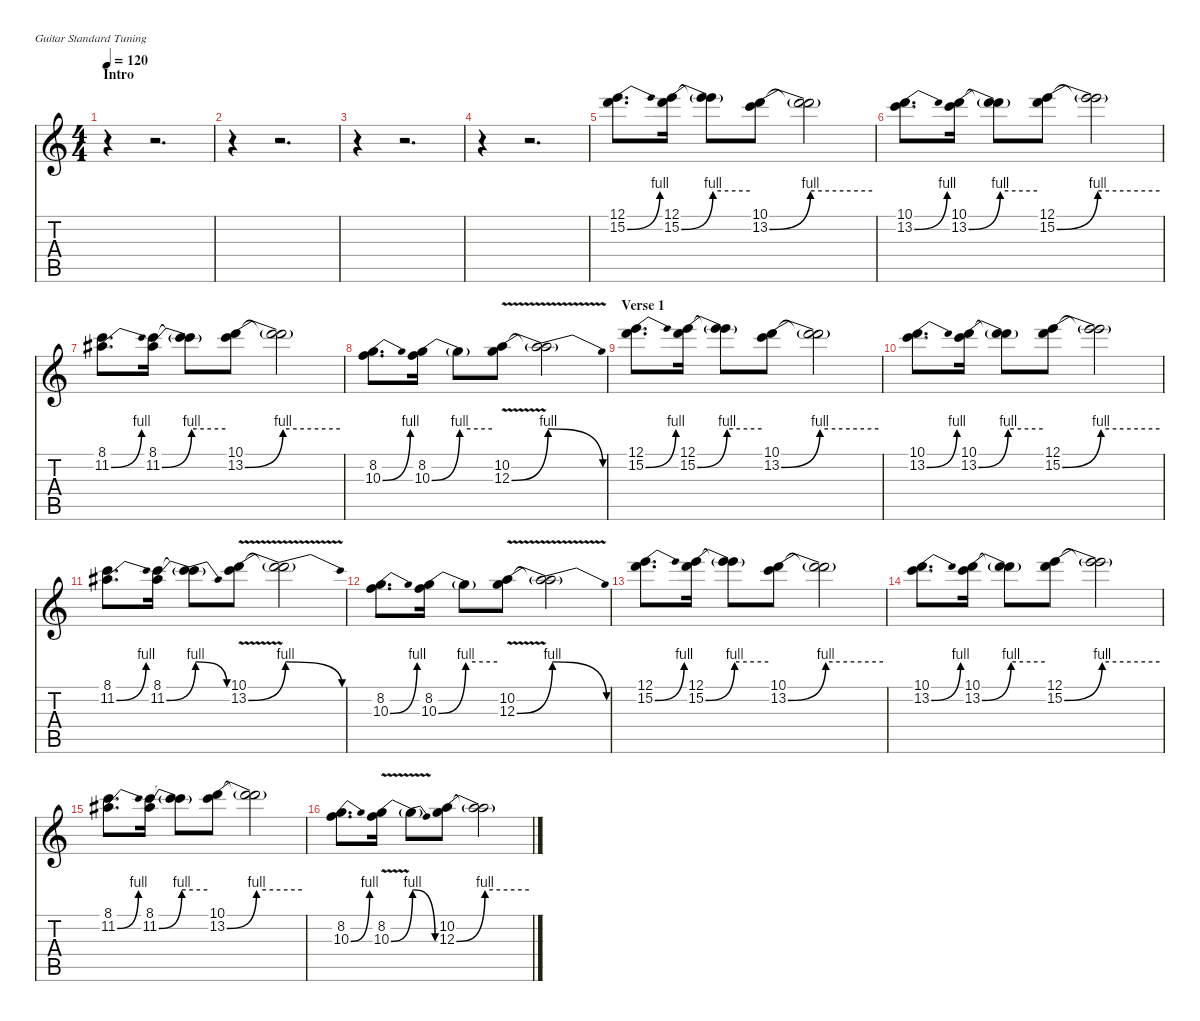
\defaultSystemsLayout 4
\hideDynamics
\bracketExtendMode nobrackets
\singleTrackTrackNamePolicy hidden
\multiTrackTrackNamePolicy hidden
\otherSystemsTrackNameOrientation horizontal
\track ("Dave" "dist.guit.") {instrument distortionguitar}
\staff {score tabs}
\tuning (E4 B3 G3 D3 A2 E2)
\ts (4 4)
\section ("" "Intro")
\tempo 120
\clef g2
\ks c
r.4{dy f instrument distortionguitar beam Down} r.2{d beam Down} |
r.4{beam Down} r.2{d beam Down} |
r.4{beam Down} r.2{d beam Down} |
r.4{beam Down} r.2{d beam Down} |
(12.1 15.2{be (bend 0 0 30 4)}).8{d beam Down} (12.1 15.2{be (bend 0 0 60 4)}).16{beam Down} (12.1{t} 15.2{be (hold 0 4 60 4) t}).8{beam Down} (10.1 13.2{be (bend 0 0 60 4)}).8{beam Down} (10.1{t} 13.2{be (hold 0 4 60 4) t}).2{beam Down} |
(10.1 13.2{be (bend 0 0 30 4)}).8{d beam Down} (10.1 13.2{be (bend 0 0 60 4)}).16{beam Down} (10.1{t} 13.2{be (hold 0 4 60 4) t}).8{beam Down} (12.1 15.2{be (bend 0 0 60 4)}).8{beam Down} (12.1{t} 15.2{be (hold 0 4 60 4) t}).2{beam Down} |
(8.1 11.2{be (bend 0 0 30 4) acc #}).8{d beam Down} (8.1 11.2{be (bend 0 0 60 4) acc #}).16{beam Down} (8.1{t} 11.2{be (hold 0 4 60 4) t}).8{beam Down} (10.1 13.2{be (bend 0 0 60 4)}).8{beam Down} (10.1{t} 13.2{be (hold 0 4 60 4) t}).2{beam Down} |
(8.2 10.3{be (bend 0 0 30 4)}).8{d beam Down} (8.2 10.3{be (bend 0 0 60 4)}).16{beam Down} 10.3{be (hold 0 4 60 4) t}.8{beam Down} (10.2 12.3{be (bend 0 0 60 4) v}).8{beam Down} (10.2{t} 12.3{be (release 0 4 60 0) t}).2{beam Down} |
\section ("" "Verse 1")
(12.1 15.2{be (bend 0 0 30 4)}).8{d beam Down} (12.1 15.2{be (bend 0 0 60 4)}).16{beam Down} (12.1{t} 15.2{be (hold 0 4 60 4) t}).8{beam Down} (10.1 13.2{be (bend 0 0 60 4)}).8{beam Down} (10.1{t} 13.2{be (hold 0 4 60 4) t}).2{beam Down} |
(10.1 13.2{be (bend 0 0 30 4)}).8{d beam Down} (10.1 13.2{be (bend 0 0 60 4)}).16{beam Down} (10.1{t} 13.2{be (hold 0 4 60 4) t}).8{beam Down} (12.1 15.2{be (bend 0 0 60 4)}).8{beam Down} (12.1{t} 15.2{be (hold 0 4 60 4) t}).2{beam Down} |
(8.1 11.2{be (bend 0 0 30 4) acc #}).8{d beam Down} (8.1 11.2{be (bend 0 0 60 4) acc #}).16{beam Down} (8.1{t} 11.2{be (release 0 4 60 0) t}).8{beam Down} (10.1 13.2{be (bend 0 0 60 4) v}).8{beam Down} (10.1{t} 13.2{be (release 0 4 60 0) t}).2{beam Down} |
(8.2 10.3{be (bend 0 0 30 4)}).8{d beam Down} (8.2 10.3{be (bend 0 0 60 4)}).16{beam Down} 10.3{be (hold 0 4 60 4) t}.8{beam Down} (10.2 12.3{be (bend 0 0 60 4) v}).8{beam Down} (10.2{t} 12.3{be (release 0 4 60 0) t}).2{beam Down} |
(12.1 15.2{be (bend 0 0 30 4)}).8{d beam Down} (12.1 15.2{be (bend 0 0 60 4)}).16{beam Down} (12.1{t} 15.2{be (hold 0 4 60 4) t}).8{beam Down} (10.1 13.2{be (bend 0 0 60 4)}).8{beam Down} (10.1{t} 13.2{be (hold 0 4 60 4) t}).2{beam Down} |
(10.1 13.2{be (bend 0 0 30 4)}).8{d beam Down} (10.1 13.2{be (bend 0 0 60 4)}).16{beam Down} (10.1{t} 13.2{be (hold 0 4 60 4) t}).8{beam Down} (12.1 15.2{be (bend 0 0 60 4)}).8{beam Down} (12.1{t} 15.2{be (hold 0 4 60 4) t}).2{beam Down} |
(8.1 11.2{be (bend 0 0 30 4) acc #}).8{d beam Down} (8.1 11.2{be (bend 0 0 60 4) acc #}).16{beam Down} (8.1{t} 11.2{be (hold 0 4 60 4) t}).8{beam Down} (10.1 13.2{be (bend 0 0 60 4)}).8{beam Down} (10.1{t} 13.2{be (hold 0 4 60 4) t}).2{beam Down} |
(8.2 10.3{be (bend 0 0 30 4)}).8{d beam Down} (8.2 10.3{be (bend 0 0 60 4) v}).16{beam Down} 10.3{be (release 0 4 60 0) t}.8{beam Down} (10.2 12.3{be (bend 0 0 60 4)}).8{beam Down} (10.2{t} 12.3{be (hold 0 4 60 4) t}).2{beam Down}
